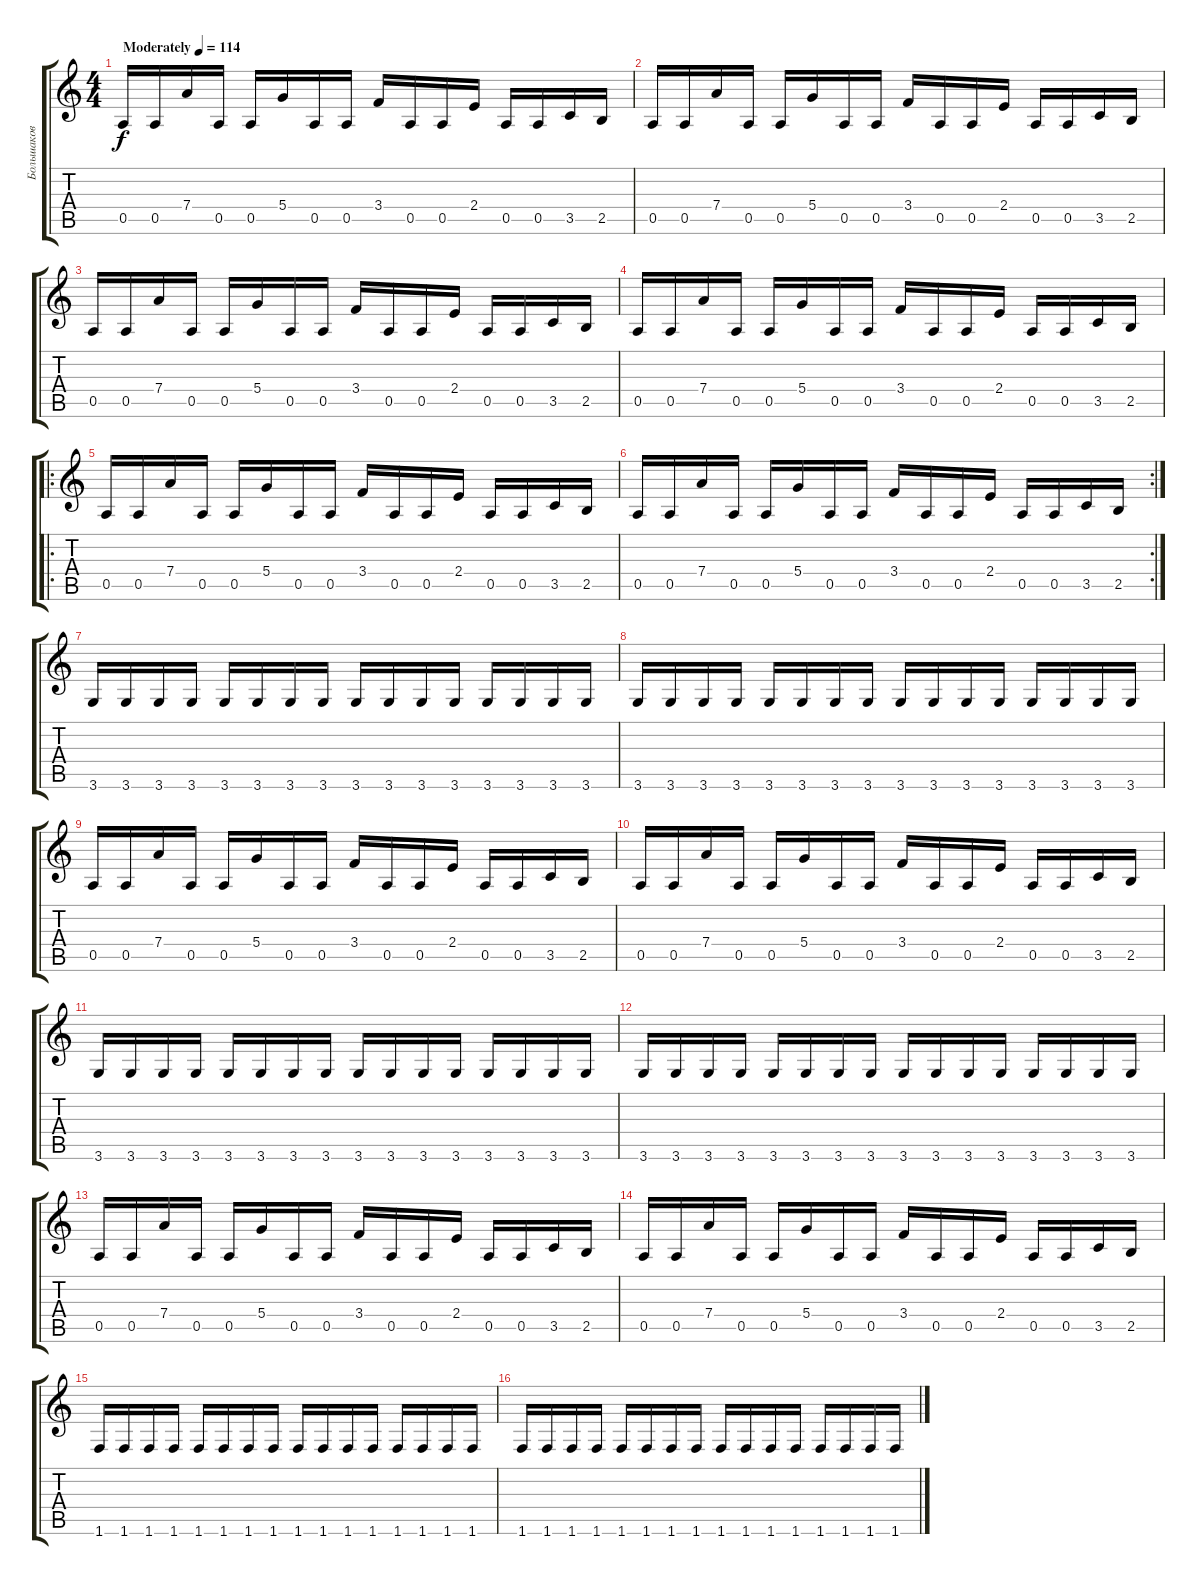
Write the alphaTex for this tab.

\track ("Большаков" "Большаков") {instrument distortionguitar}
\staff {score tabs}
\tuning (E4 B3 G3 D3 A2 E2) {hide}
\ts (4 4)
\tempo (114 "Moderately")
\clef g2
\ks c
0.5.16{dy f instrument distortionguitar} 0.5.16 7.4.16 0.5.16 0.5.16 5.4.16 0.5.16 0.5.16 3.4.16 0.5.16 0.5.16 2.4.16 0.5.16 0.5.16 3.5.16 2.5.16 |
0.5.16 0.5.16 7.4.16 0.5.16 0.5.16 5.4.16 0.5.16 0.5.16 3.4.16 0.5.16 0.5.16 2.4.16 0.5.16 0.5.16 3.5.16 2.5.16 |
0.5.16 0.5.16 7.4.16 0.5.16 0.5.16 5.4.16 0.5.16 0.5.16 3.4.16 0.5.16 0.5.16 2.4.16 0.5.16 0.5.16 3.5.16 2.5.16 |
0.5.16 0.5.16 7.4.16 0.5.16 0.5.16 5.4.16 0.5.16 0.5.16 3.4.16 0.5.16 0.5.16 2.4.16 0.5.16 0.5.16 3.5.16 2.5.16 |
\ro
0.5.16 0.5.16 7.4.16 0.5.16 0.5.16 5.4.16 0.5.16 0.5.16 3.4.16 0.5.16 0.5.16 2.4.16 0.5.16 0.5.16 3.5.16 2.5.16 |
\rc 2
0.5.16 0.5.16 7.4.16 0.5.16 0.5.16 5.4.16 0.5.16 0.5.16 3.4.16 0.5.16 0.5.16 2.4.16 0.5.16 0.5.16 3.5.16 2.5.16 |
3.6.16 3.6.16 3.6.16 3.6.16 3.6.16 3.6.16 3.6.16 3.6.16 3.6.16 3.6.16 3.6.16 3.6.16 3.6.16 3.6.16 3.6.16 3.6.16 |
3.6.16 3.6.16 3.6.16 3.6.16 3.6.16 3.6.16 3.6.16 3.6.16 3.6.16 3.6.16 3.6.16 3.6.16 3.6.16 3.6.16 3.6.16 3.6.16 |
0.5.16 0.5.16 7.4.16 0.5.16 0.5.16 5.4.16 0.5.16 0.5.16 3.4.16 0.5.16 0.5.16 2.4.16 0.5.16 0.5.16 3.5.16 2.5.16 |
0.5.16 0.5.16 7.4.16 0.5.16 0.5.16 5.4.16 0.5.16 0.5.16 3.4.16 0.5.16 0.5.16 2.4.16 0.5.16 0.5.16 3.5.16 2.5.16 |
3.6.16 3.6.16 3.6.16 3.6.16 3.6.16 3.6.16 3.6.16 3.6.16 3.6.16 3.6.16 3.6.16 3.6.16 3.6.16 3.6.16 3.6.16 3.6.16 |
3.6.16 3.6.16 3.6.16 3.6.16 3.6.16 3.6.16 3.6.16 3.6.16 3.6.16 3.6.16 3.6.16 3.6.16 3.6.16 3.6.16 3.6.16 3.6.16 |
0.5.16 0.5.16 7.4.16 0.5.16 0.5.16 5.4.16 0.5.16 0.5.16 3.4.16 0.5.16 0.5.16 2.4.16 0.5.16 0.5.16 3.5.16 2.5.16 |
0.5.16 0.5.16 7.4.16 0.5.16 0.5.16 5.4.16 0.5.16 0.5.16 3.4.16 0.5.16 0.5.16 2.4.16 0.5.16 0.5.16 3.5.16 2.5.16 |
1.6.16 1.6.16 1.6.16 1.6.16 1.6.16 1.6.16 1.6.16 1.6.16 1.6.16 1.6.16 1.6.16 1.6.16 1.6.16 1.6.16 1.6.16 1.6.16 |
1.6.16 1.6.16 1.6.16 1.6.16 1.6.16 1.6.16 1.6.16 1.6.16 1.6.16 1.6.16 1.6.16 1.6.16 1.6.16 1.6.16 1.6.16 1.6.16
